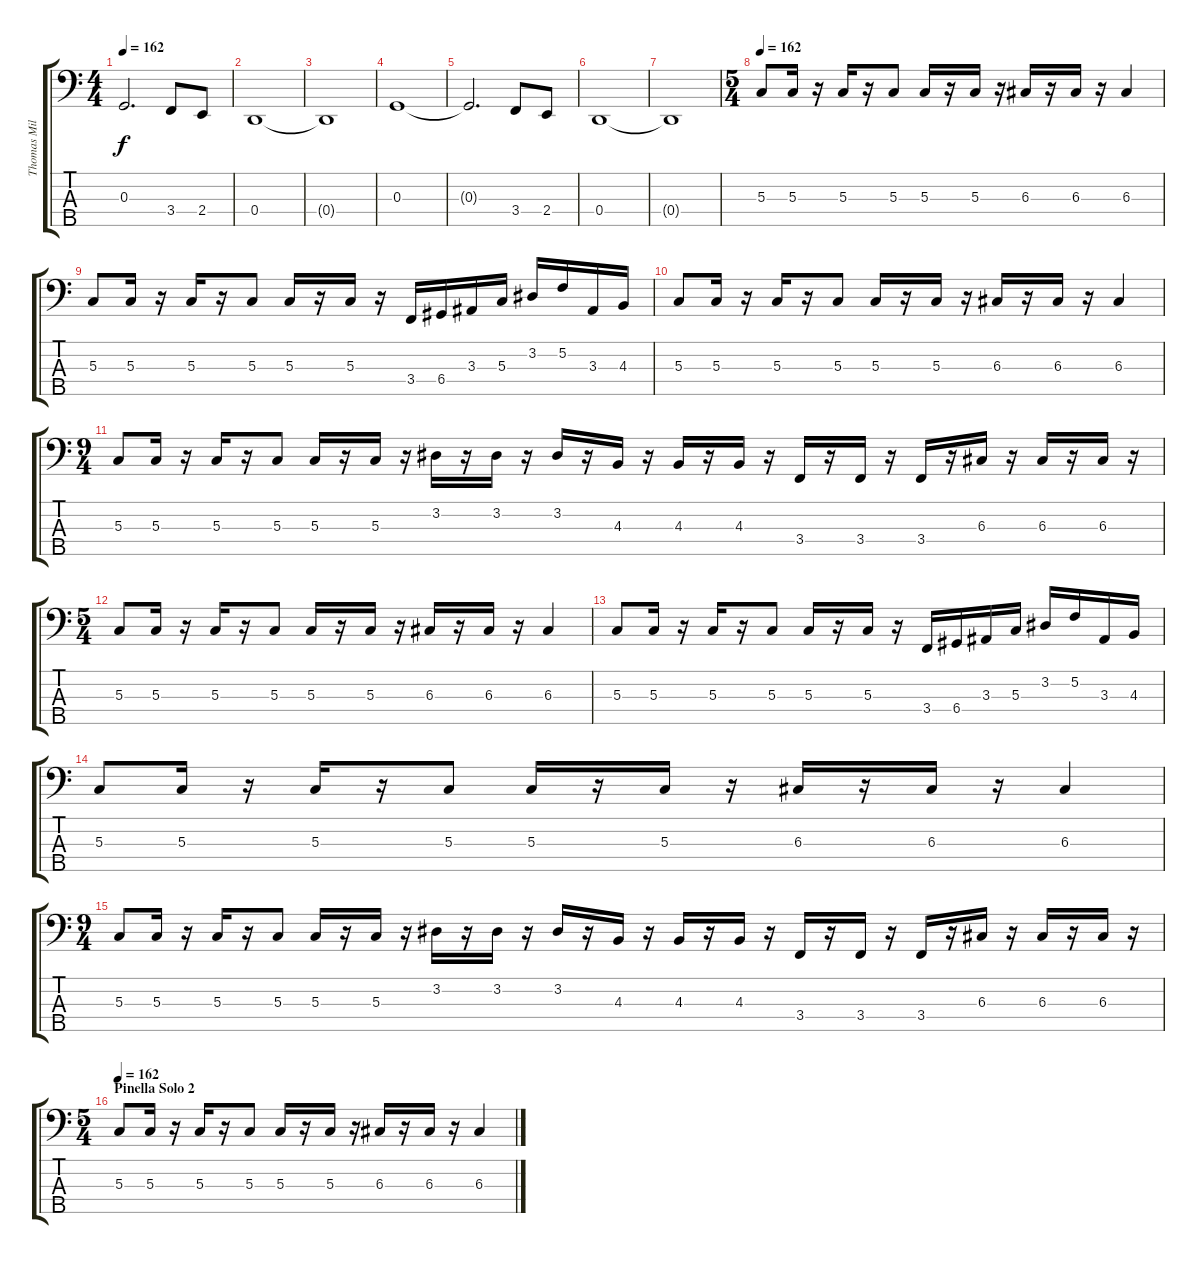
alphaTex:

\track ("Thomas Miller" "Thomas Mil") {instrument electricbassfinger}
\staff {score tabs}
\tuning (F2 C2 G1 D1 A0) {hide}
\ts (4 4)
\tempo 162
\clef f4
\ks c
0.3{t}.2{d dy f} 3.4.8 2.4.8 |
0.4.1 |
0.4{t}.1 |
0.3.1 |
0.3{t}.2{d} 3.4.8 2.4.8 |
0.4.1 |
0.4{t}.1 |
\ts (5 4)
\tempo 162
5.3.8 5.3.16 r.16 5.3.16 r.16 5.3.8 5.3.16 r.16 5.3.16 r.16 6.3.16 r.16 6.3.16 r.16 6.3.4 |
5.3.8 5.3.16 r.16 5.3.16 r.16 5.3.8 5.3.16 r.16 5.3.16 r.16 3.4.16 6.4.16 3.3.16 5.3.16 3.2.16 5.2.16 3.3.16 4.3.16 |
5.3.8 5.3.16 r.16 5.3.16 r.16 5.3.8 5.3.16 r.16 5.3.16 r.16 6.3.16 r.16 6.3.16 r.16 6.3.4 |
\ts (9 4)
5.3.8 5.3.16 r.16 5.3.16 r.16 5.3.8 5.3.16 r.16 5.3.16 r.16 3.2.16 r.16 3.2.16 r.16 3.2.16 r.16 4.3.16 r.16 4.3.16 r.16 4.3.16 r.16 3.4.16 r.16 3.4.16 r.16 3.4.16 r.16 6.3.16 r.16 6.3.16 r.16 6.3.16 r.16 |
\ts (5 4)
5.3.8 5.3.16 r.16 5.3.16 r.16 5.3.8 5.3.16 r.16 5.3.16 r.16 6.3.16 r.16 6.3.16 r.16 6.3.4 |
5.3.8 5.3.16 r.16 5.3.16 r.16 5.3.8 5.3.16 r.16 5.3.16 r.16 3.4.16 6.4.16 3.3.16 5.3.16 3.2.16 5.2.16 3.3.16 4.3.16 |
5.3.8 5.3.16 r.16 5.3.16 r.16 5.3.8 5.3.16 r.16 5.3.16 r.16 6.3.16 r.16 6.3.16 r.16 6.3.4 |
\ts (9 4)
5.3.8 5.3.16 r.16 5.3.16 r.16 5.3.8 5.3.16 r.16 5.3.16 r.16 3.2.16 r.16 3.2.16 r.16 3.2.16 r.16 4.3.16 r.16 4.3.16 r.16 4.3.16 r.16 3.4.16 r.16 3.4.16 r.16 3.4.16 r.16 6.3.16 r.16 6.3.16 r.16 6.3.16 r.16 |
\ts (5 4)
\section ("" "Pinella Solo 2")
\tempo 162
5.3.8 5.3.16 r.16 5.3.16 r.16 5.3.8 5.3.16 r.16 5.3.16 r.16 6.3.16 r.16 6.3.16 r.16 6.3.4
